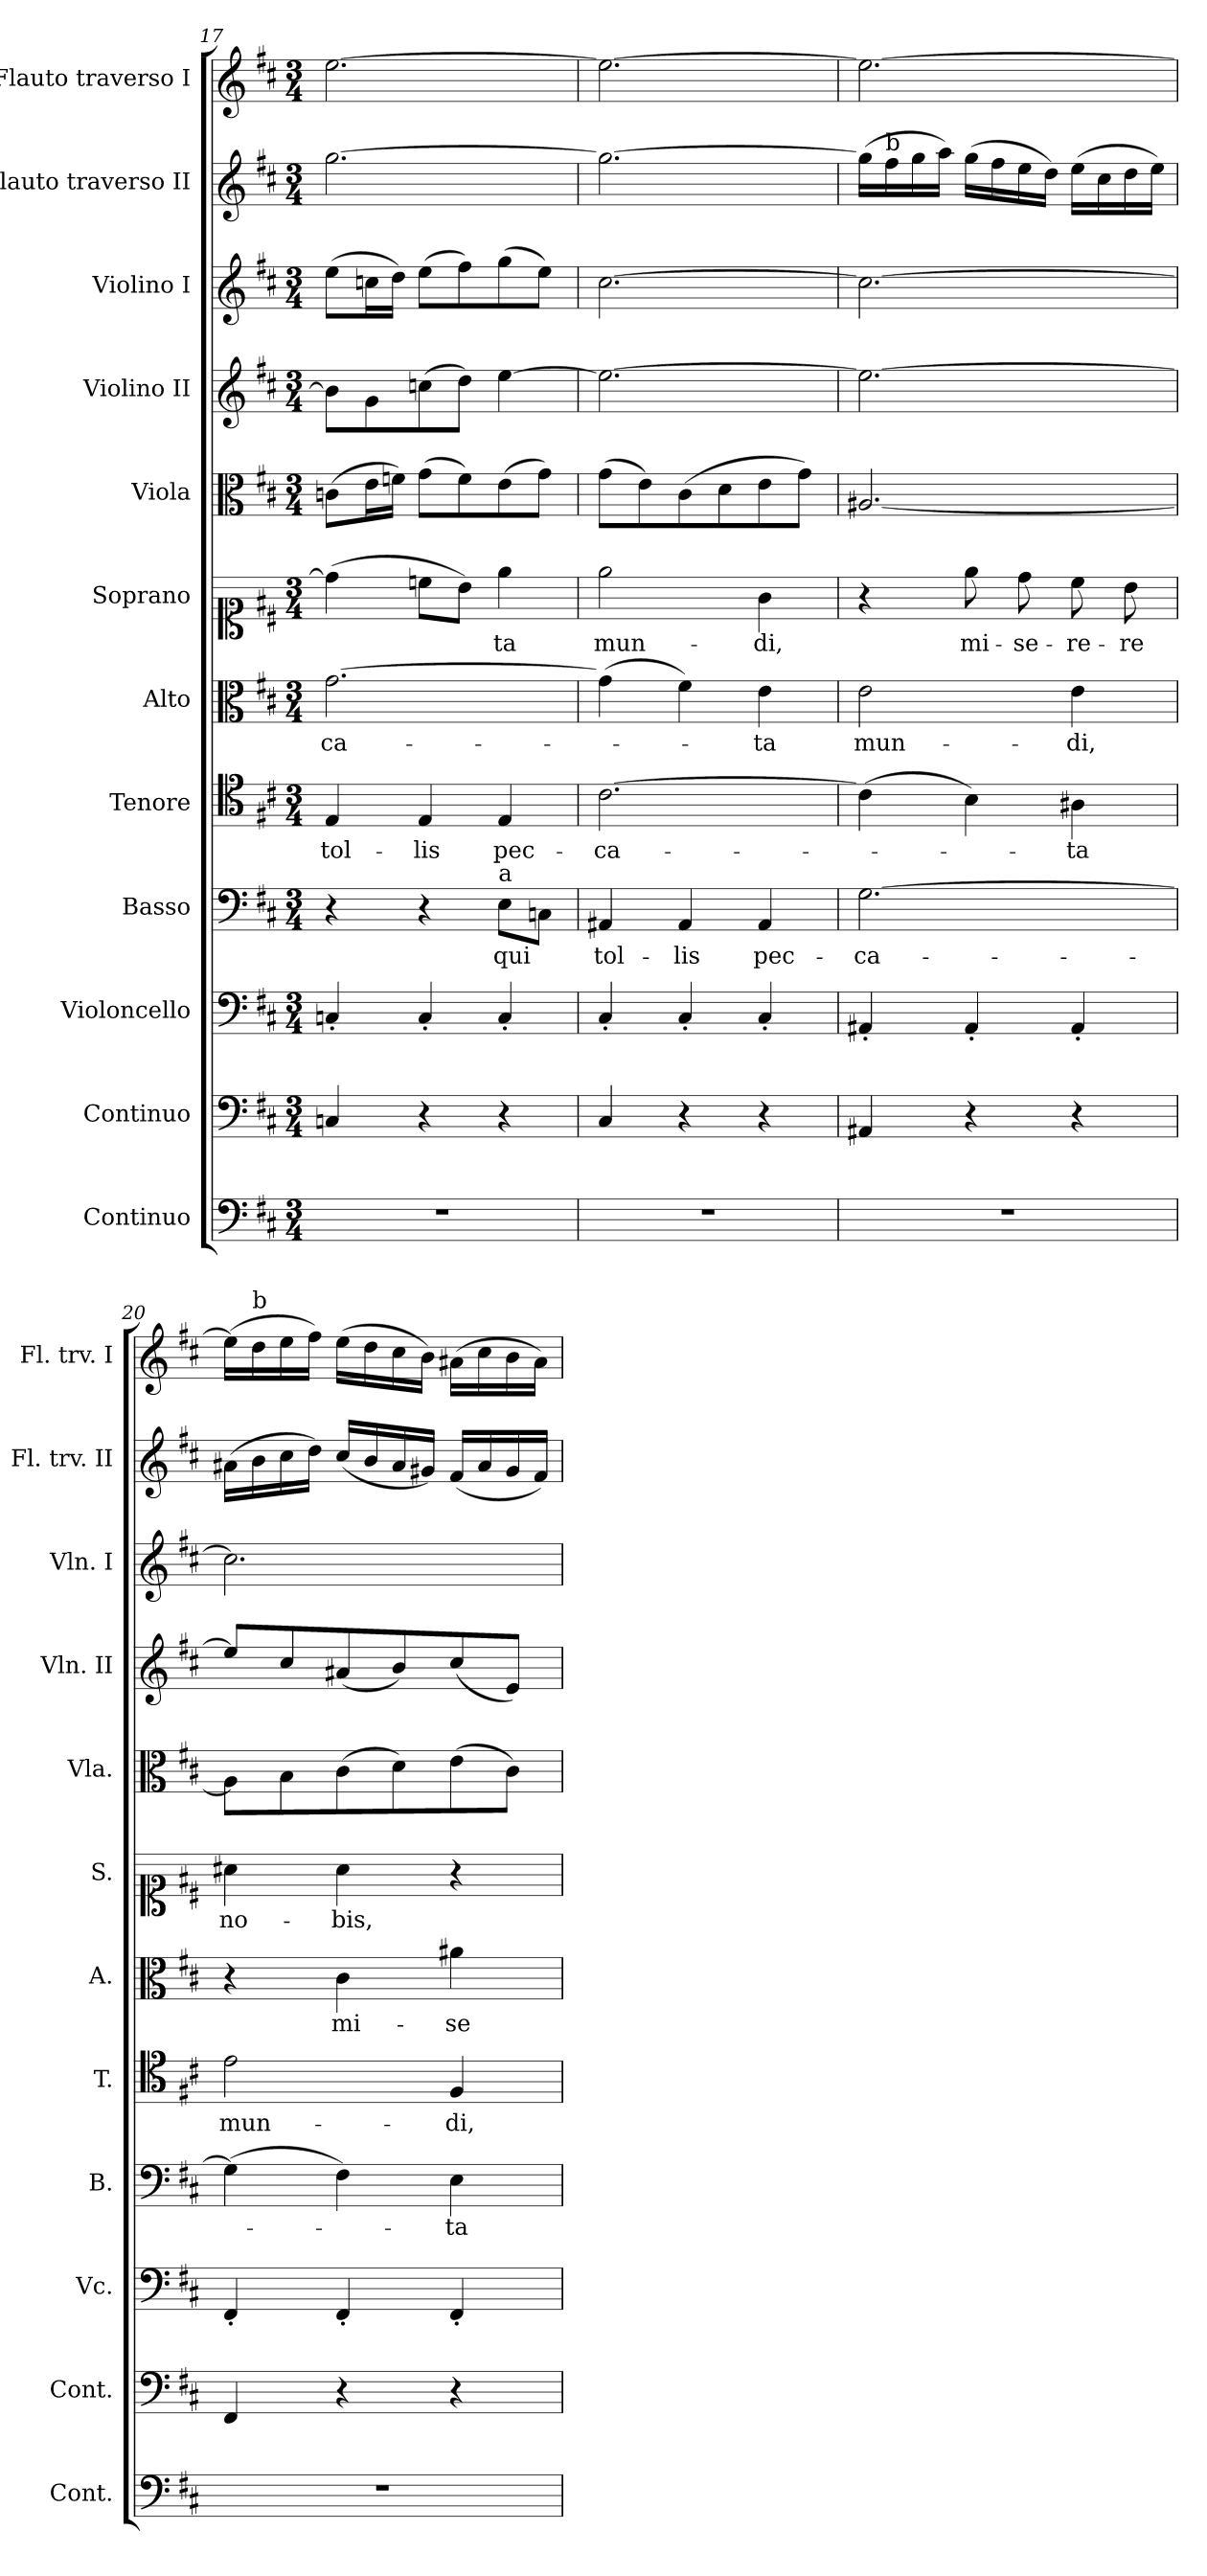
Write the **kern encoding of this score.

**kern	**kern	**kern	**kern	**text	**kern	**text	**kern	**text	**kern	**text	**kern	**kern	**kern	**kern	**kern
*part12	*part11	*part10	*part9	*part9	*part8	*part8	*part7	*part7	*part6	*part6	*part5	*part4	*part3	*part2	*part1
*staff12	*staff11	*staff10	*staff9	*staff9	*staff8	*staff8	*staff7	*staff7	*staff6	*staff6	*staff5	*staff4	*staff3	*staff2	*staff1
*I"Continuo	*I"Continuo	*I"Violoncello	*I"Basso	*	*I"Tenore	*	*I"Alto	*	*I"Soprano	*	*I"Viola	*I"Violino II	*I"Violino I	*I"Flauto traverso II	*I"Flauto traverso I
*I'Cont.	*I'Cont.	*I'Vc.	*I'B.	*	*I'T.	*	*I'A.	*	*I'S.	*	*I'Vla.	*I'Vln. II	*I'Vln. I	*I'Fl. trv. II	*I'Fl. trv. I
*clefF4	*clefF4	*clefF4	*clefF4	*	*clefC4	*	*clefC3	*	*clefC1	*	*clefC3	*clefG2	*clefG2	*clefG2	*clefG2
*k[f#c#]	*k[f#c#]	*k[f#c#]	*k[f#c#]	*	*k[f#c#]	*	*k[f#c#]	*	*k[f#c#]	*	*k[f#c#]	*k[f#c#]	*k[f#c#]	*k[f#c#]	*k[f#c#]
*M3/4	*M3/4	*M3/4	*M3/4	*	*M3/4	*	*M3/4	*	*M3/4	*	*M3/4	*M3/4	*M3/4	*M3/4	*M3/4
=17	=17	=17	=17	=17	=17	=17	=17	=17	=17	=17	=17	=17	=17	=17	=17
2.r	4Cn/	4Cn'/	4r	.	4E/	tol-	[2.g\	-ca-	(4dd\]	.	(8cn\L	8b\L]	(8ee\L	[2.gg\	[2.ee\
.	.	.	.	.	.	.	.	.	.	.	16e\L	8g\	16ccn\L	.	.
.	.	.	.	.	.	.	.	.	.	.	16fn\JJ)	.	16dd\JJ)	.	.
.	4r	4C'/	4r	.	4E/	-lis	.	.	8ccn\L	.	(8g\L	(8ccn\	(8ee\L	.	.
.	.	.	.	.	.	.	.	.	8b\J)	.	8f\)	8dd\J)	8ff#\)	.	.
!	!	!	!LO:TX:a:t=a	!	!	!	!	!	!	!	!	!	!	!	!
.	4r	4C'/	8E\L	qui	4E/	pec-	.	.	4ee\	-ta	(8e\	[4ee\	(8gg\	.	.
.	.	.	8Cn\J	.	.	.	.	.	.	.	8g\J)	.	8ee\J)	.	.
=18	=18	=18	=18	=18	=18	=18	=18	=18	=18	=18	=18	=18	=18	=18	=18
2.r	4C#/	4C#'/	4AA#X/	tol-	[2.c#\	-ca-	(4g\]	.	2ee\	mun-	(8g\L	2.ee\_	[2.cc#\	2.gg\_	2.ee\_
.	.	.	.	.	.	.	.	.	.	.	8e\)	.	.	.	.
.	4r	4C#'/	4AA#/	-lis	.	.	4f#\)	.	.	.	(8c#\	.	.	.	.
.	.	.	.	.	.	.	.	.	.	.	8d\	.	.	.	.
.	4r	4C#'/	4AA#/	pec-	.	.	4e\	-ta	4g\	-di,	8e\	.	.	.	.
.	.	.	.	.	.	.	.	.	.	.	8g\J)	.	.	.	.
=19	=19	=19	=19	=19	=19	=19	=19	=19	=19	=19	=19	=19	=19	=19	=19
2.r	4AA#X/	4AA#X'/	[2.G\	-ca-	(4c#\]	.	2e\	mun-	4r	.	[2.A#X/	2.ee\_	2.cc#\_	(16gg\LL]	2.ee\_
!	!	!	!	!	!	!	!	!	!	!	!	!	!	!LO:TX:a:t=b	!
.	.	.	.	.	.	.	.	.	.	.	.	.	.	16ff#\	.
.	.	.	.	.	.	.	.	.	.	.	.	.	.	16gg\	.
.	.	.	.	.	.	.	.	.	.	.	.	.	.	16aa\JJ)	.
.	4r	4AA#'/	.	.	4B\)	.	.	.	8ee\	mi-	.	.	.	(16gg\LL	.
.	.	.	.	.	.	.	.	.	.	.	.	.	.	16ff#\	.
.	.	.	.	.	.	.	.	.	8dd\	-se-	.	.	.	16ee\	.
.	.	.	.	.	.	.	.	.	.	.	.	.	.	16dd\JJ)	.
.	4r	4AA#'/	.	.	4A#X\	-ta	4e\	-di,	8cc#\	-re-	.	.	.	(16ee\LL	.
.	.	.	.	.	.	.	.	.	.	.	.	.	.	16cc#\	.
.	.	.	.	.	.	.	.	.	8b\	-re	.	.	.	16dd\	.
.	.	.	.	.	.	.	.	.	.	.	.	.	.	16ee\JJ)	.
=20	=20	=20	=20	=20	=20	=20	=20	=20	=20	=20	=20	=20	=20	=20	=20
2.r	4FF#/	4FF#'/	(4G\]	.	2e\	mun-	4r	.	4a#X\	no-	8A#\L]	8ee/L]	2.cc#\]	(16a#X\LL	(16ee\LL]
!	!	!	!	!	!	!	!	!	!	!	!	!	!	!	!LO:TX:a:t=b
.	.	.	.	.	.	.	.	.	.	.	.	.	.	16b\	16dd\
.	.	.	.	.	.	.	.	.	.	.	8B\	8cc#/	.	16cc#\	16ee\
.	.	.	.	.	.	.	.	.	.	.	.	.	.	16dd\JJ)	16ff#\JJ)
.	4r	4FF#'/	4F#\)	.	.	.	4c#\	mi-	4a#\	-bis,	(8c#\	(8a#X/	.	(16cc#/LL	(16ee\LL
.	.	.	.	.	.	.	.	.	.	.	.	.	.	16b/	16dd\
.	.	.	.	.	.	.	.	.	.	.	8d\)	8b/)	.	16a#/	16cc#\
.	.	.	.	.	.	.	.	.	.	.	.	.	.	16g#X/JJ)	16b\JJ)
.	4r	4FF#'/	4E\	-ta	4F#/	-di,	4a#X\	-se-	4r	.	(8e\	(8cc#/	.	(16f#/LL	(16a#X\LL
.	.	.	.	.	.	.	.	.	.	.	.	.	.	16a#/	16cc#\
.	.	.	.	.	.	.	.	.	.	.	8c#\J)	8e/J)	.	16g#/	16b\
.	.	.	.	.	.	.	.	.	.	.	.	.	.	16f#/JJ)	16a#\JJ)
=	=	=	=	=	=	=	=	=	=	=	=	=	=	=	=
*-	*-	*-	*-	*-	*-	*-	*-	*-	*-	*-	*-	*-	*-	*-	*-
